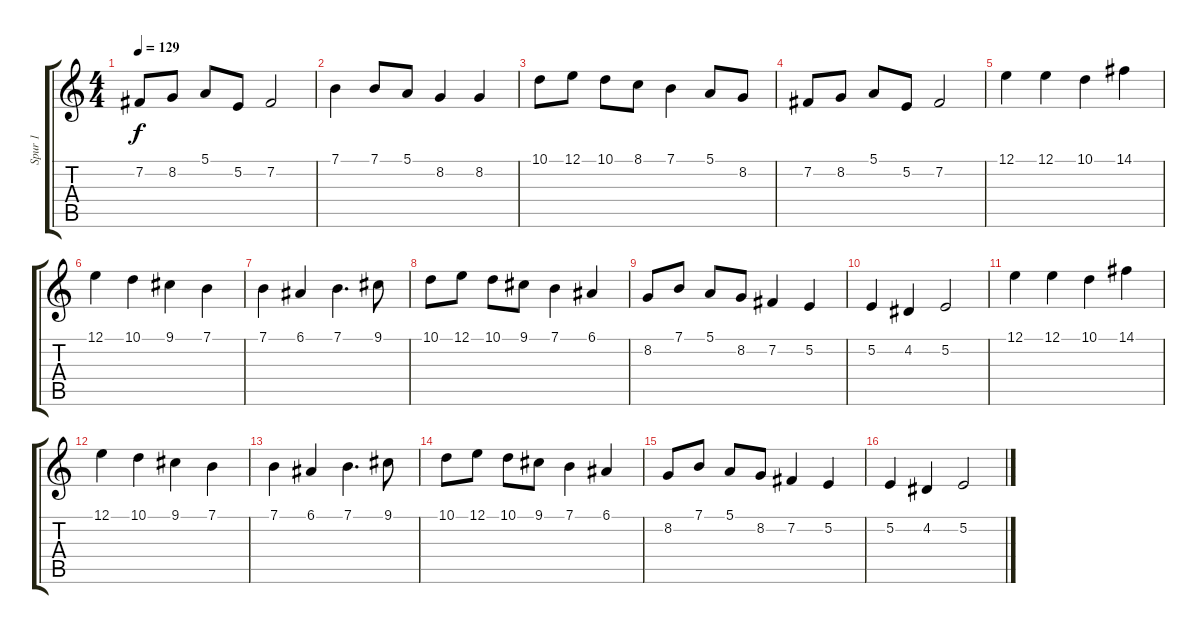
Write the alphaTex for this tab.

\track ("Spur 1" "Spur 1") {instrument violin}
\staff {score tabs}
\tuning (E4 B3 G3 D3 A2 E2) {hide}
\ts (4 4)
\tempo 129
\clef g2
\ks c
7.2.8{dy f} 8.2.8 5.1.8 5.2.8 7.2.2 |
7.1.4 7.1.8 5.1.8 8.2.4 8.2.4 |
10.1.8 12.1.8 10.1.8 8.1.8 7.1.4 5.1.8 8.2.8 |
7.2.8 8.2.8 5.1.8 5.2.8 7.2.2 |
12.1.4 12.1.4 10.1.4 14.1.4 |
12.1.4 10.1.4 9.1.4 7.1.4 |
7.1.4 6.1.4 7.1.4{d} 9.1.8 |
10.1.8 12.1.8 10.1.8 9.1.8 7.1.4 6.1.4 |
8.2.8 7.1.8 5.1.8 8.2.8 7.2.4 5.2.4 |
5.2.4 4.2.4 5.2.2 |
12.1.4 12.1.4 10.1.4 14.1.4 |
12.1.4 10.1.4 9.1.4 7.1.4 |
7.1.4 6.1.4 7.1.4{d} 9.1.8 |
10.1.8 12.1.8 10.1.8 9.1.8 7.1.4 6.1.4 |
8.2.8 7.1.8 5.1.8 8.2.8 7.2.4 5.2.4 |
5.2.4 4.2.4 5.2.2
